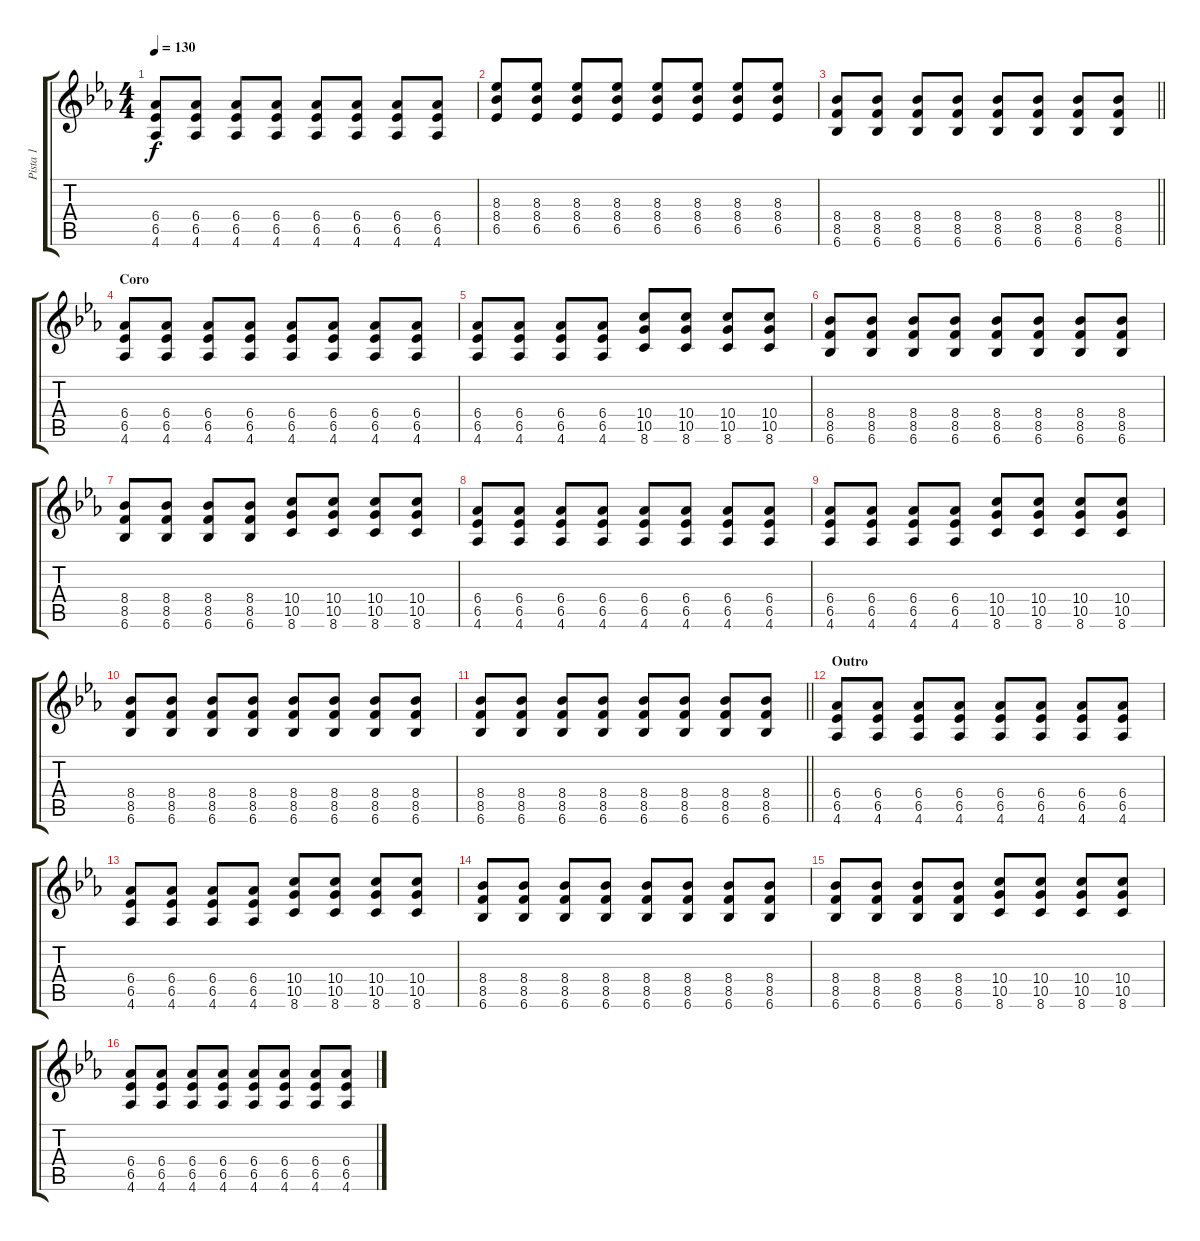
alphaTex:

\track ("Pista 1" "Pista 1") {instrument overdrivenguitar}
\staff {score tabs}
\tuning (E4 B3 G3 D3 A2 E2) {hide}
\ts (4 4)
\tempo 130
\clef g2
\ks eb
(6.4 6.5 4.6).8{dy f} (6.4 6.5 4.6).8 (6.4 6.5 4.6).8 (6.4 6.5 4.6).8 (6.4 6.5 4.6).8 (6.4 6.5 4.6).8 (6.4 6.5 4.6).8 (6.4 6.5 4.6).8 |
(8.3 8.4 6.5).8 (8.3 8.4 6.5).8 (8.3 8.4 6.5).8 (8.3 8.4 6.5).8 (8.3 8.4 6.5).8 (8.3 8.4 6.5).8 (8.3 8.4 6.5).8 (8.3 8.4 6.5).8 |
\barLineRight lightlight
(8.4 8.5 6.6).8 (8.4 8.5 6.6).8 (8.4 8.5 6.6).8 (8.4 8.5 6.6).8 (8.4 8.5 6.6).8 (8.4 8.5 6.6).8 (8.4 8.5 6.6).8 (8.4 8.5 6.6).8 |
\section ("" "Coro")
(6.4 6.5 4.6).8 (6.4 6.5 4.6).8 (6.4 6.5 4.6).8 (6.4 6.5 4.6).8 (6.4 6.5 4.6).8 (6.4 6.5 4.6).8 (6.4 6.5 4.6).8 (6.4 6.5 4.6).8 |
(6.4 6.5 4.6).8 (6.4 6.5 4.6).8 (6.4 6.5 4.6).8 (6.4 6.5 4.6).8 (10.4 10.5 8.6).8 (10.4 10.5 8.6).8 (10.4 10.5 8.6).8 (10.4 10.5 8.6).8 |
(8.4 8.5 6.6).8 (8.4 8.5 6.6).8 (8.4 8.5 6.6).8 (8.4 8.5 6.6).8 (8.4 8.5 6.6).8 (8.4 8.5 6.6).8 (8.4 8.5 6.6).8 (8.4 8.5 6.6).8 |
(8.4 8.5 6.6).8 (8.4 8.5 6.6).8 (8.4 8.5 6.6).8 (8.4 8.5 6.6).8 (10.4 10.5 8.6).8 (10.4 10.5 8.6).8 (10.4 10.5 8.6).8 (10.4 10.5 8.6).8 |
(6.4 6.5 4.6).8 (6.4 6.5 4.6).8 (6.4 6.5 4.6).8 (6.4 6.5 4.6).8 (6.4 6.5 4.6).8 (6.4 6.5 4.6).8 (6.4 6.5 4.6).8 (6.4 6.5 4.6).8 |
(6.4 6.5 4.6).8 (6.4 6.5 4.6).8 (6.4 6.5 4.6).8 (6.4 6.5 4.6).8 (10.4 10.5 8.6).8 (10.4 10.5 8.6).8 (10.4 10.5 8.6).8 (10.4 10.5 8.6).8 |
(8.4 8.5 6.6).8 (8.4 8.5 6.6).8 (8.4 8.5 6.6).8 (8.4 8.5 6.6).8 (8.4 8.5 6.6).8 (8.4 8.5 6.6).8 (8.4 8.5 6.6).8 (8.4 8.5 6.6).8 |
\barLineRight lightlight
(8.4 8.5 6.6).8 (8.4 8.5 6.6).8 (8.4 8.5 6.6).8 (8.4 8.5 6.6).8 (8.4 8.5 6.6).8 (8.4 8.5 6.6).8 (8.4 8.5 6.6).8 (8.4 8.5 6.6).8 |
\section ("" "Outro")
(6.4 6.5 4.6).8 (6.4 6.5 4.6).8 (6.4 6.5 4.6).8 (6.4 6.5 4.6).8 (6.4 6.5 4.6).8 (6.4 6.5 4.6).8 (6.4 6.5 4.6).8 (6.4 6.5 4.6).8 |
(6.4 6.5 4.6).8 (6.4 6.5 4.6).8 (6.4 6.5 4.6).8 (6.4 6.5 4.6).8 (10.4 10.5 8.6).8 (10.4 10.5 8.6).8 (10.4 10.5 8.6).8 (10.4 10.5 8.6).8 |
(8.4 8.5 6.6).8 (8.4 8.5 6.6).8 (8.4 8.5 6.6).8 (8.4 8.5 6.6).8 (8.4 8.5 6.6).8 (8.4 8.5 6.6).8 (8.4 8.5 6.6).8 (8.4 8.5 6.6).8 |
(8.4 8.5 6.6).8 (8.4 8.5 6.6).8 (8.4 8.5 6.6).8 (8.4 8.5 6.6).8 (10.4 10.5 8.6).8 (10.4 10.5 8.6).8 (10.4 10.5 8.6).8 (10.4 10.5 8.6).8 |
(6.4 6.5 4.6).8 (6.4 6.5 4.6).8 (6.4 6.5 4.6).8 (6.4 6.5 4.6).8 (6.4 6.5 4.6).8 (6.4 6.5 4.6).8 (6.4 6.5 4.6).8 (6.4 6.5 4.6).8
